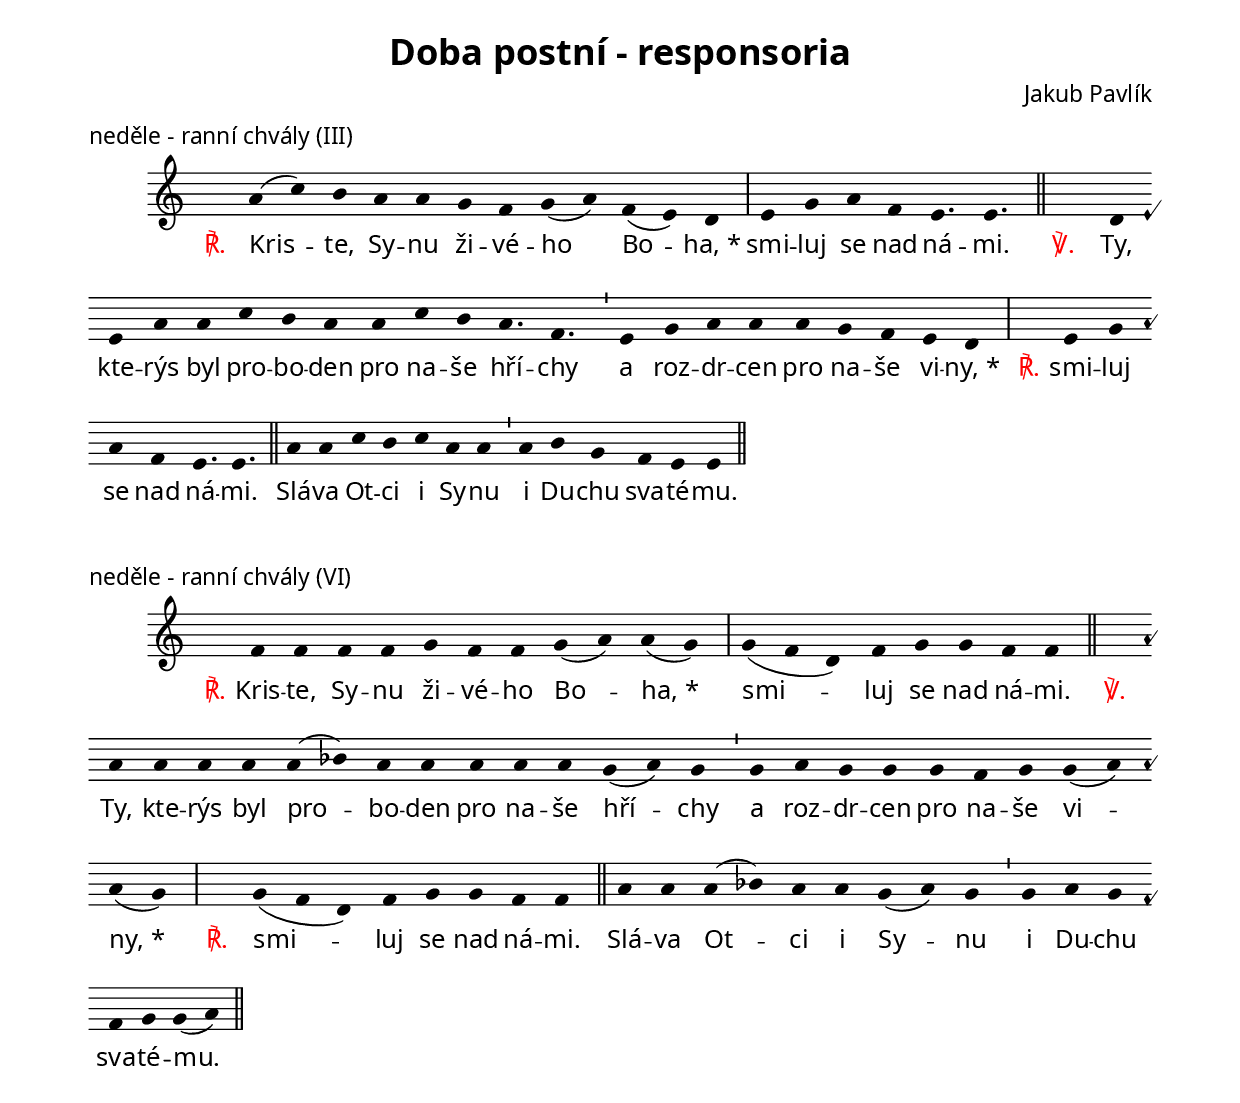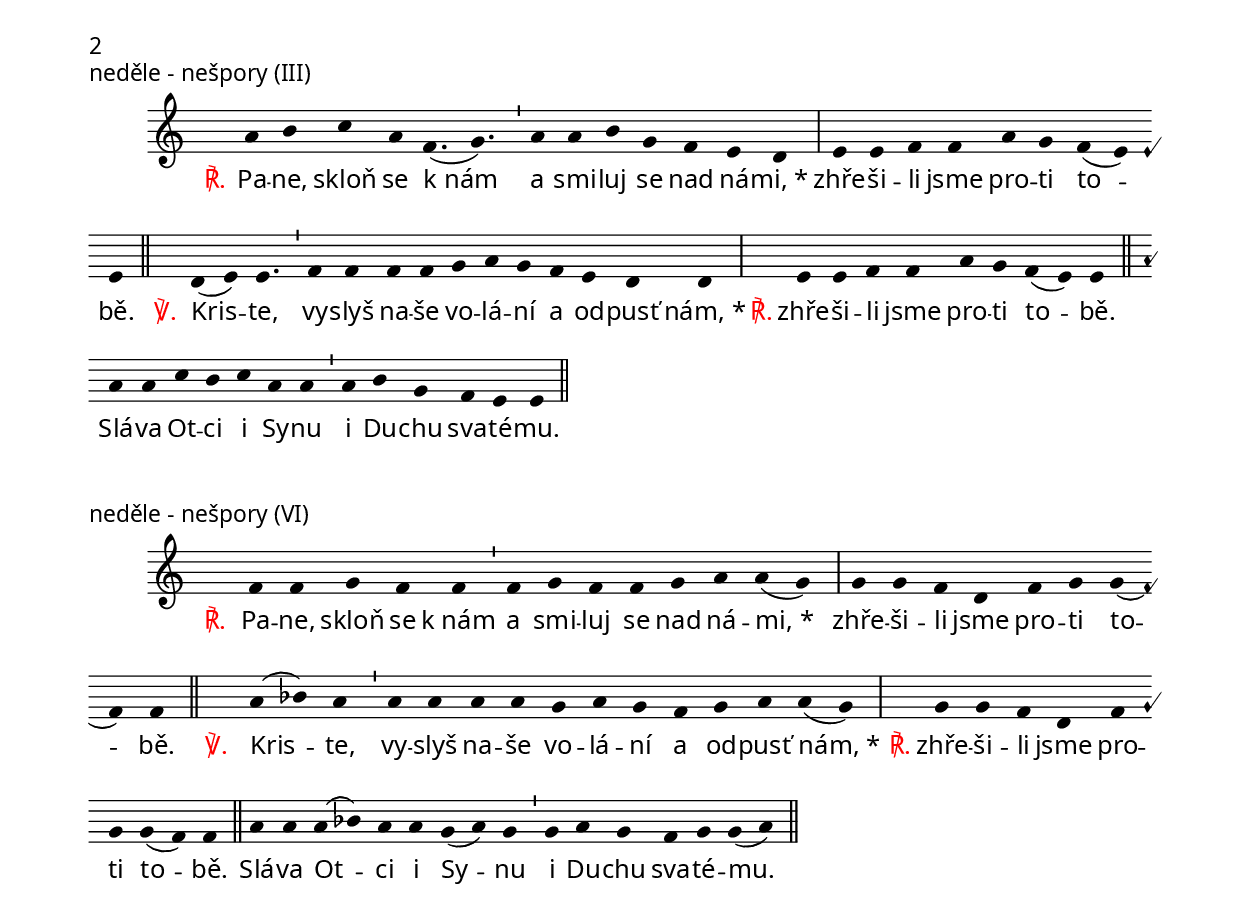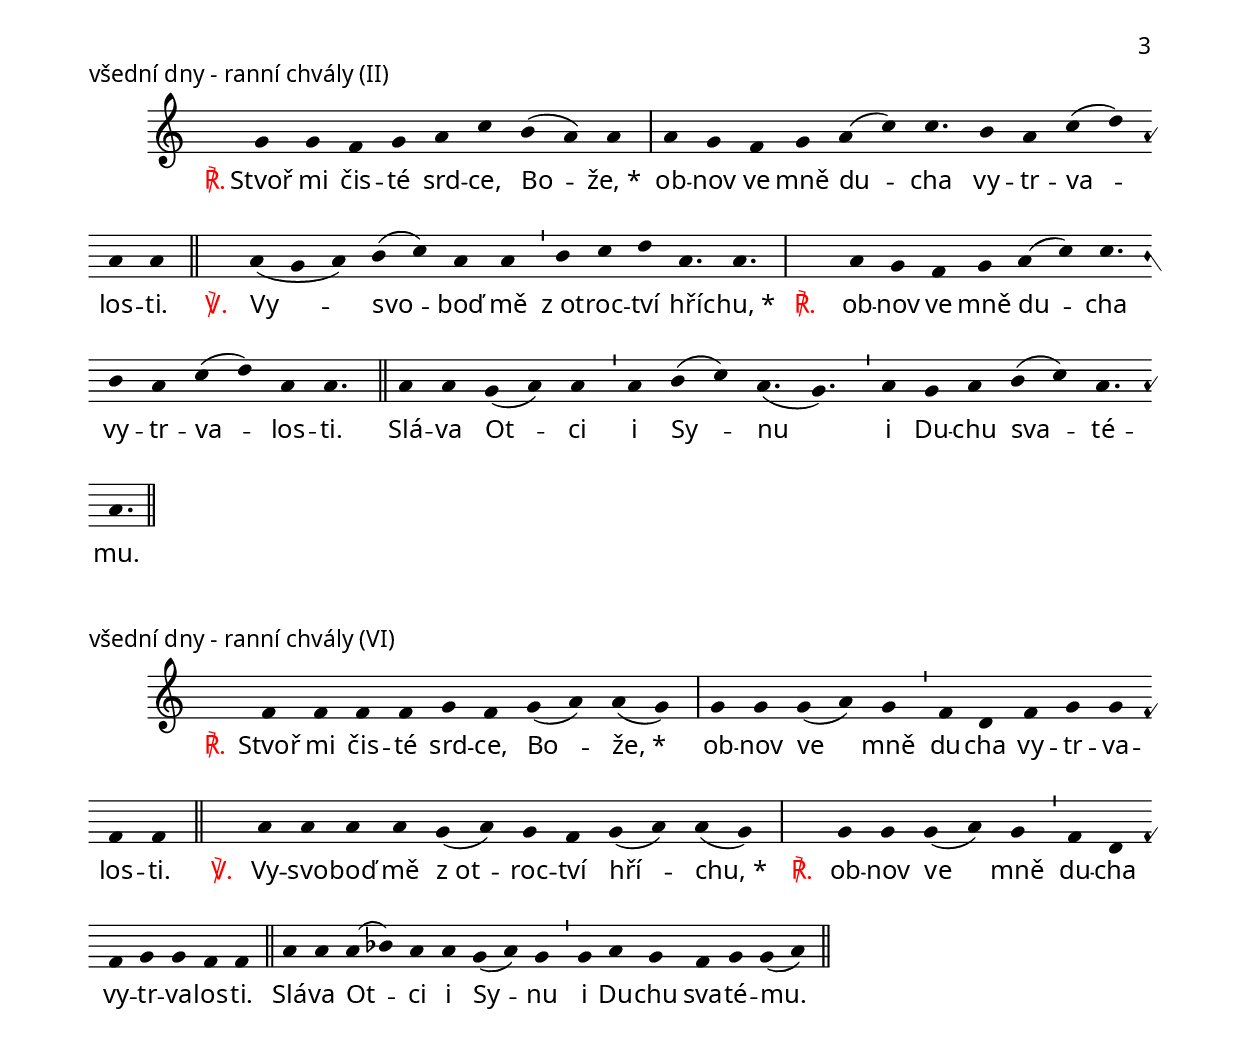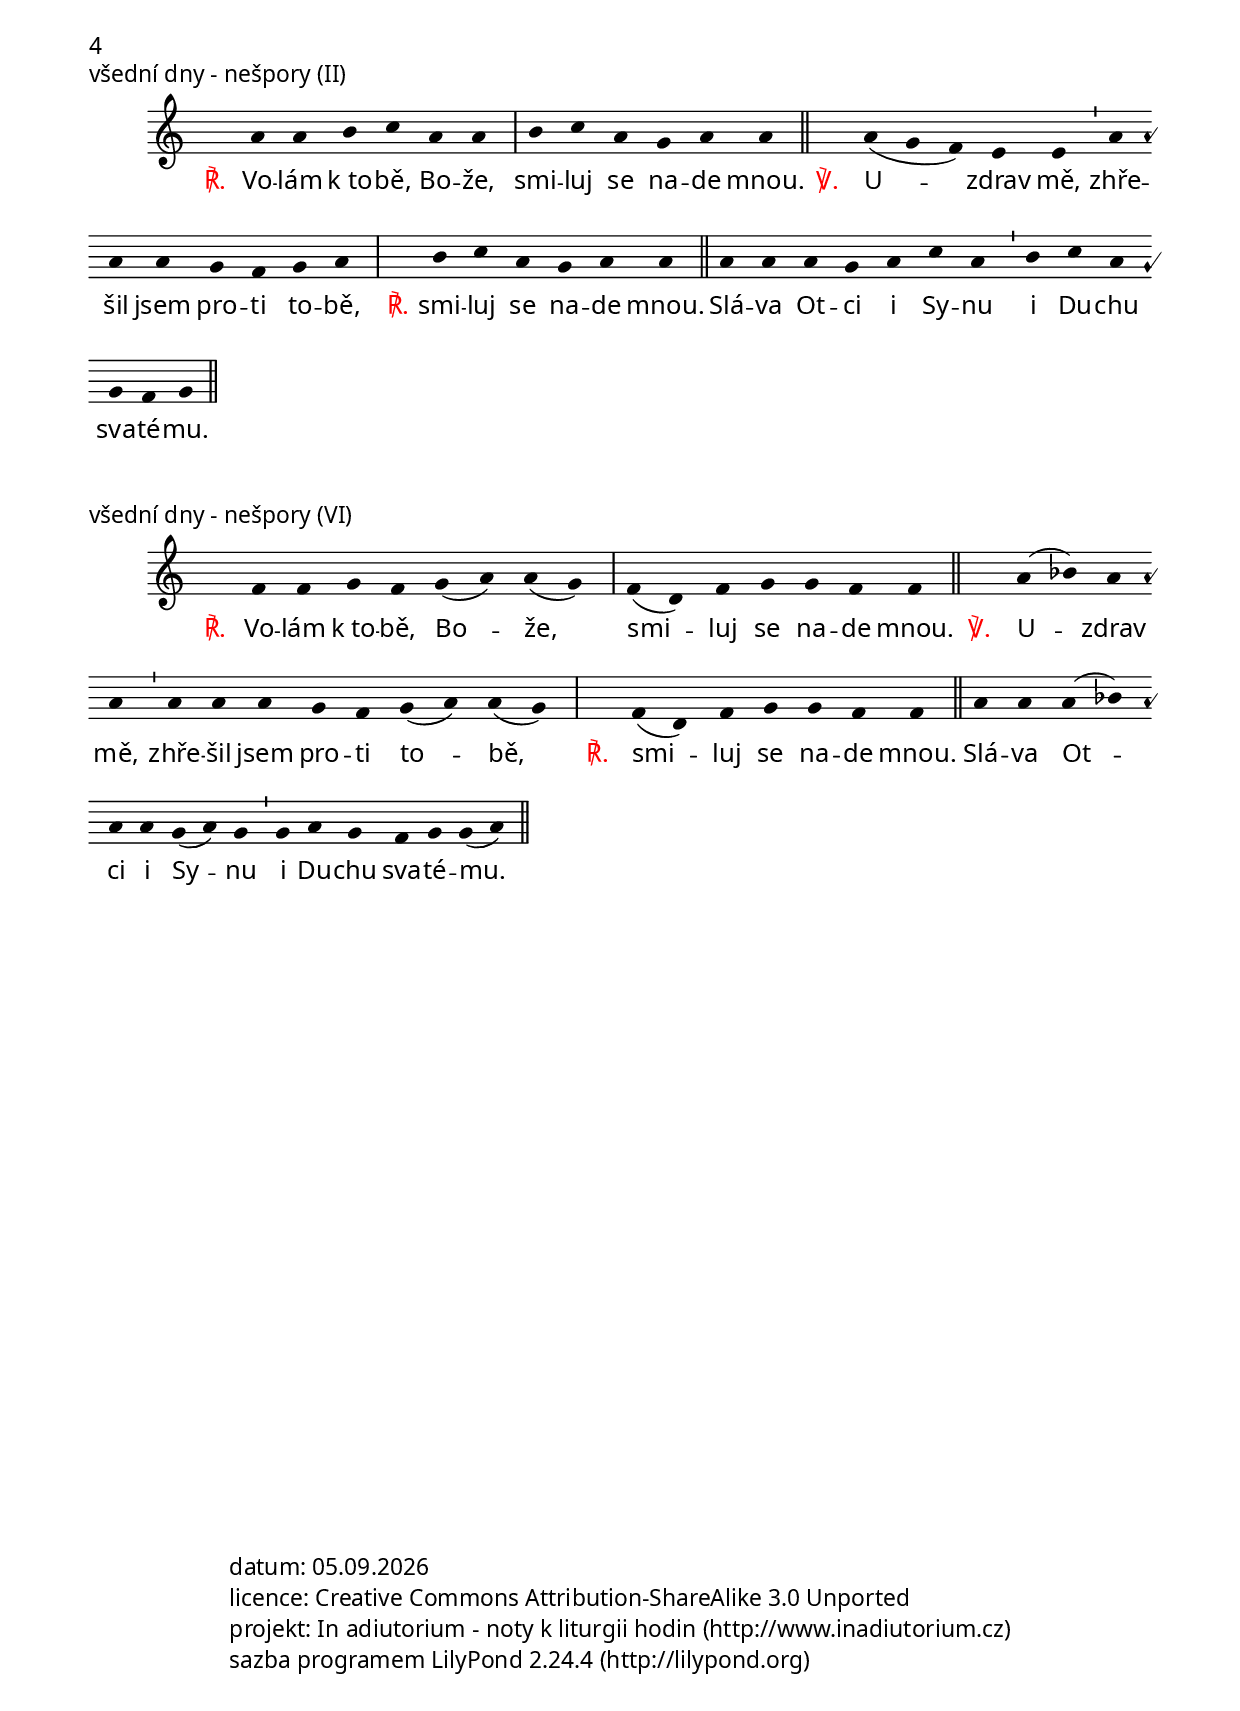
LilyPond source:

\version "2.12.3"

\header {
  title = "Doba postní - responsoria"
  composer = "Jakub Pavlík"
}

\include "spolecne.ly"
\include "dilyresponsorii.ly"

\paper {
  % neroztahovat noty na celou stranku, ale nechat misto dole:
  ragged-bottom = ##t
}

\score {
  \relative c'' {
    \choralniRezim

    \neviditelna a
    a4( c) b a a g f g( a) f( e) d \barMax
    e4 g a f e4. e \barFinalis

    \neviditelna d
    d4 e a a c b a a c b a4. f \barMin e4 g a a a g f e d \barMax
    \neviditelna e
    e4 g a f e4. e \barFinalis

    a4 a c b c a a \barMin
    a4 b g f e e \barFinalis
  }
  \addlyrics {
    \Response Kris -- te, Sy -- nu ži -- vé -- ho Bo -- ha,_*
    smi -- luj se nad ná -- mi.

    \Verse Ty, kte -- rýs byl pro -- bo -- den pro na -- še hří -- chy a roz -- dr -- cen pro na -- še vi -- ny,_*
    \Response smi -- luj se nad ná -- mi.

    \textRespDoxologie
  }
  \header {
    quid = "resp."
    modus = "III"
    titulus = "neděle - ranní chvály"
    piece = \markup\sestavTitulekRespII
    id = "ne-rch"
  }
}

\score {
  \relative c' {
      \choralniRezim

      % R
      \neviditelna f
      f4 f f f g f f g( a) a( g) \barMax
      g( f d) f g g f f \barFinalis
      % V
      \neviditelna f
      a4 a a a a( bes) a a a a a g( a) g \barMin
      g a g g g f g g( a) a( g) \barMax
      % R
      \neviditelna g
      g( f d) f g g f f \barFinalis
      % Slava
      \respVIdoxologie \barFinalis
    }
  \addlyrics {
    \Response Kris -- te, Sy -- nu ži -- vé -- ho Bo -- ha,_*
    smi -- luj se nad ná -- mi.
    \Verse Ty, kte -- rýs byl pro -- bo -- den pro na -- še hří -- chy
    a roz -- dr -- cen pro na -- še vi -- ny,_*
    \Response smi -- luj se nad ná -- mi.
    \textRespDoxologie
  }
  \header {
    quid = "resp."
    modus = "VI"
    titulus = "neděle - ranní chvály"
    piece = \markup\sestavTitulekRespII
    fial = "responsoria.ly#1ne-rch?jiny_vers"
    id = "ne-rch"
  }
}

\pageBreak

\score {
  \relative c'' {
    \choralniRezim

    \neviditelna a
    a4 b c a f4.( g) \barMin a4 a b g f e d \barMax
    e4 e f f a g f( e) e \barFinalis

    \neviditelna d
    d4( e) e4. \barMin f4 f f f g a g f e d d \barMax
    \neviditelna e
    e4 e f f a g f( e) e \barFinalis \break

    a4 a c b c a a \barMin
    a4 b g f e e \barFinalis
  }
  \addlyrics {
    \Response Pa -- ne, skloň se k_nám a smi -- luj se nad ná -- mi,_*
    zhře -- ši -- li jsme pro -- ti to -- bě.

    \Verse Kris -- te, vy -- slyš na -- še vo -- lá -- ní a od -- pusť nám,_*
    \Response zhře -- ši -- li jsme pro -- ti to -- bě.

    \textRespDoxologie
  }
  \header {
    quid = "resp."
    modus = "III"
    titulus = "neděle - nešpory"
    piece = \markup\sestavTitulekRespII
    id = "ne-ne"
  }
}

\score {
  \relative c' {
    \choralniRezim

    % R
    \neviditelna f
    f4 f g f f \barMin f g f f g a a( g) \barMax
    g g f d f g g( f) f \barFinalis
    % V
    \neviditelna a
    a( bes) a \barMin a a a a g a g f g a a( g) \barMax
    % R
    \neviditelna a
    g g f d f g g( f) f \barFinalis
    \respVIdoxologie \barFinalis
  }
  \addlyrics {
    \Response Pa -- ne, skloň se k_nám a smi -- luj se nad ná -- mi,_*
    zhře -- ši -- li jsme pro -- ti to -- bě.
    \Verse Kris -- te, vy -- slyš na -- še vo -- lá -- ní a od -- pusť nám,_*
    \Response zhře -- ši -- li jsme pro -- ti to -- bě.
    \textRespDoxologie
  }
  \header {
    quid = "resp."
    modus = "VI"
    titulus = "neděle - nešpory"
    piece = \markup\sestavTitulekRespII
    id = "ne-ne"
  }
}

\pageBreak

\score {
  \relative c'' {
    \choralniRezim

    \neviditelna g
    g4 g f g a c b( a) a \barMax
    a4 g f g a( c) c4. b4 a c( d) a a \barFinalis

    \neviditelna  a
    a4( g a) b( c) a a \barMin b4 c d a4. a \barMax
    \neviditelna a
    a4 g f g a( c) c4. b4 a c( d) a a4. \barFinalis

    a4 a g( a) a \barMin a4 b( c) a4.( g) \barMin a4 g a b( c) a4. a \barFinalis
  }
  \addlyrics {
    \Response Stvoř mi čis -- té srd -- ce, Bo -- že,_*
    ob -- nov ve mně du -- cha vy -- tr -- va -- los -- ti.

    \Verse Vy -- svo -- boď mě z_ot -- roc -- tví hří -- chu,_*
    \Response ob -- nov ve mně du -- cha vy -- tr -- va -- los -- ti.

    \textRespDoxologie
  }
  \header {
    quid = "resp."
    modus = "II"
    titulus = "všední dny - ranní chvály"
    piece = \markup\sestavTitulekRespII
    id = "fe-rch"
  }
}

\score {
  \relative c' {
    \choralniRezim

    % R
    \neviditelna f
    f4 f f f g f g( a) a( g) \barMax
    g g g( a) g \barMin f d f g g f f \barFinalis
    % V
    \neviditelna  a
    a4 a a a g( a) g f g( a) a( g) \barMax
    % R
    \neviditelna a
    g g g( a) g \barMin f d f g g f f \barFinalis
    \respVIdoxologie \barFinalis
  }
  \addlyrics {
    \Response Stvoř mi čis -- té srd -- ce, Bo -- že,_*
    ob -- nov ve mně du -- cha vy -- tr -- va -- los -- ti.
    \Verse Vy -- svo -- boď mě z_ot -- roc -- tví hří -- chu,_*
    \Response ob -- nov ve mně du -- cha vy -- tr -- va -- los -- ti.
    \textRespDoxologie
  }
  \header {
    quid = "resp."
    modus = "VI"
    titulus = "všední dny - ranní chvály"
    piece = \markup\sestavTitulekRespII
    id = "fe-rch"
  }
}

\pageBreak

\score {
  \relative c'' {
    \choralniRezim

    \neviditelna a
    a4 a b c a a \barMax
    b4 c a g a a \barFinalis

    \neviditelna a
    a4( g f) e e \barMin a4 a a g f g a \barMax
    \neviditelna b
    b4 c a g a a \barFinalis

    a4 a a g a c a \barMin b c a g f g \barFinalis
  }
  \addlyrics {
    \Response Vo -- lám k_to -- bě, Bo -- že,
    smi -- luj se na -- de mnou.

    \Verse U -- zdrav mě, zhře -- šil jsem pro -- ti to -- bě,
    \Response smi -- luj se na -- de mnou.

    \textRespDoxologie
  }
  \header {
    quid = "resp."
    modus = "II"
    titulus = "všední dny - nešpory"
    piece = \markup\sestavTitulekRespII
    id = "fe-ne"
  }
}

\score {
  \relative c' {
    \choralniRezim

    % R
    \neviditelna f
    f4 f g f g( a) a( g) \barMax
    f( d) f g g f f \barFinalis
    % V
    \neviditelna a
    a4( bes) a a \barMin a a a g f g( a) a( g) \barMax
    % R
    \neviditelna a
    f( d) f g g f f \barFinalis
    \respVIdoxologie \barFinalis
  }
  \addlyrics {
    \Response Vo -- lám k_to -- bě, Bo -- že,
    smi -- luj se na -- de mnou.
    \Verse U -- zdrav mě, zhře -- šil jsem pro -- ti to -- bě,
    \Response smi -- luj se na -- de mnou.
    \textRespDoxologie
  }
  \header {
    quid = "resp."
    modus = "VI"
    titulus = "všední dny - nešpory"
    piece = \markup\sestavTitulekRespII
    id = "fe-ne"
  }
}
